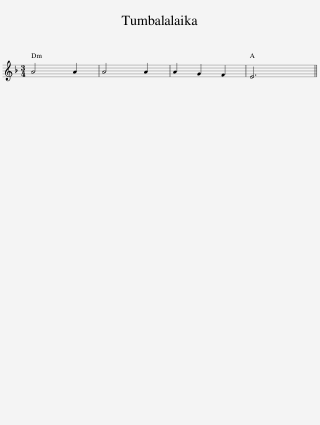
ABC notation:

X:1
L:1/8
M:3/4
I:linebreak $
K:F
V:1 treble
V:1
 A4 A2 | A4 A2 | A2 G2 F2 | E6 || %4
